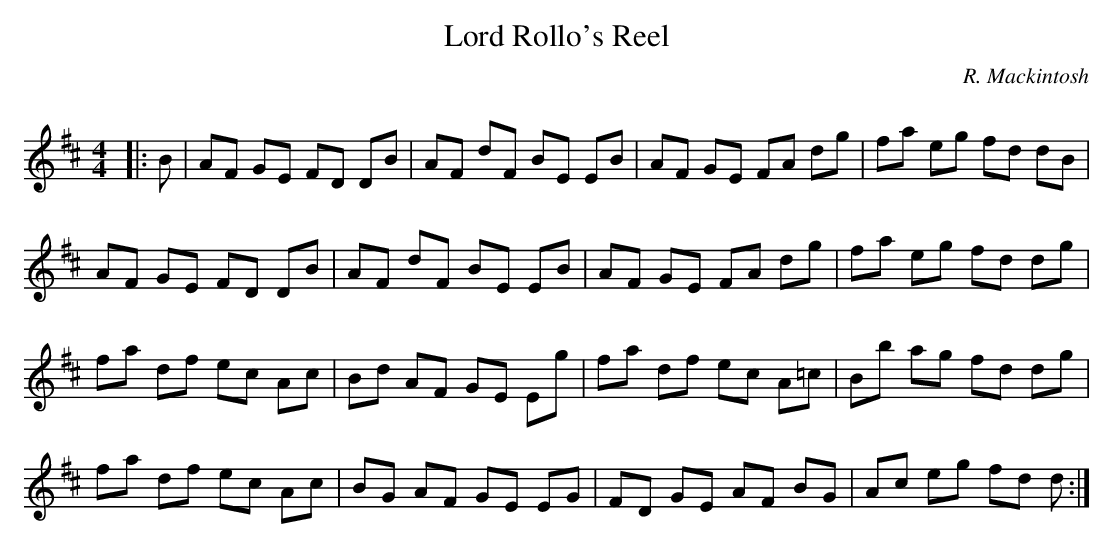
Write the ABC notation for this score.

X:1
T: Lord Rollo's Reel
C:R. Mackintosh
Q: 232
K:D
M:4/4
L:1/8
|:B|AF GE FD DB|AF dF BE EB|AF GE FA dg|fa eg fd dB|
AF GE FD DB|AF dF BE EB|AF GE FA dg|fa eg fd dg|
fa df ec Ac|Bd AF GE Eg|fa df ec A=c|Bb ag fd dg|
fa df ec Ac|BG AF GE EG|FD GE AF BG|Ac eg fd d:|
